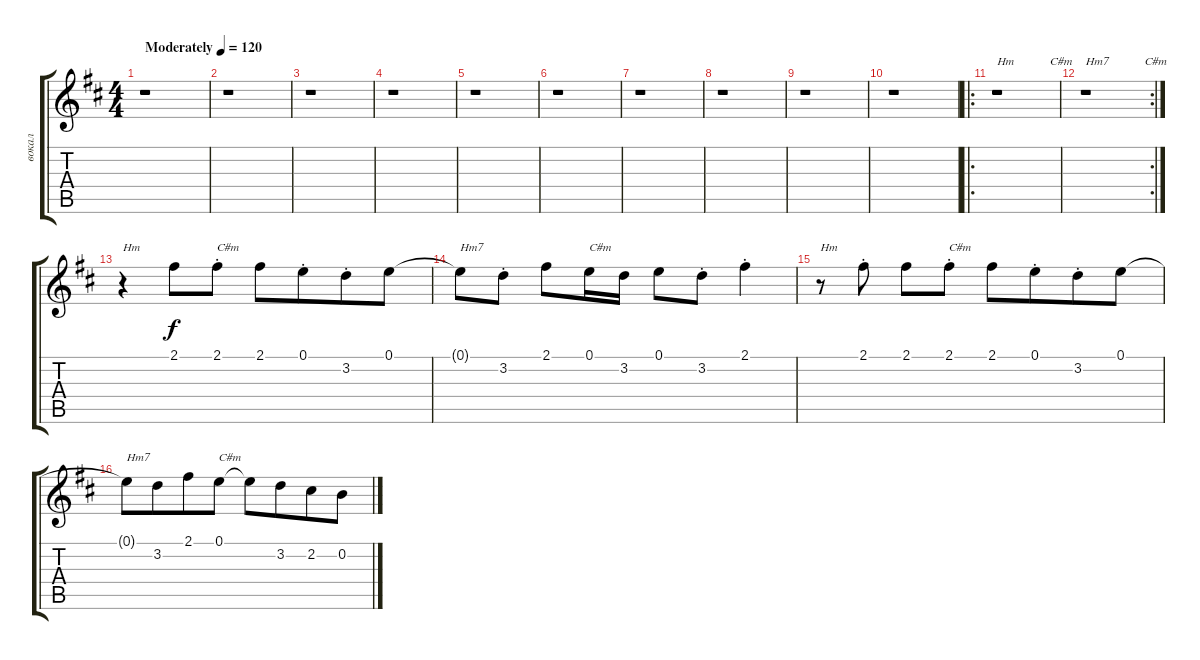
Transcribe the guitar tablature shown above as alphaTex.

\track ("вокал" "вокал") {instrument electricguitarjazz}
\staff {score tabs}
\tuning (E4 B3 G3 D3 A2 E2) {hide}
\ts (4 4)
\tempo (120 "Moderately")
\clef g2
\ks bminor
r.1{dy f instrument electricguitarjazz} |
r.1 |
r.1 |
r.1 |
r.1 |
r.1 |
r.1 |
r.1 |
r.1 |
r.1 |
\ro
r.1{txt "Hm            C#m"} |
\rc 2
r.1{txt "Hm7            C#m"} |
r.4{txt "Hm"} 2.1.8 2.1{st}.8{txt "C#m"} 2.1.8 0.1{st}.8{beam merge} 3.2{st}.8 0.1.8 |
0.1{t}.8{txt "Hm7"} 3.2{st}.8 2.1.8 0.1.16{txt "C#m"} 3.2.16 0.1.8 3.2{st}.8 2.1{st}.4 |
r.8{txt "Hm"} 2.1{st}.8 2.1.8 2.1{st}.8{txt "C#m"} 2.1.8 0.1{st}.8{beam merge} 3.2{st}.8 0.1.8 |
0.1{t}.8{txt "Hm7"} 3.2.8{beam merge} 2.1.8 0.1.8{txt "C#m"} 0.1{t}.8 3.2.8{beam merge} 2.2.8 0.2.8
